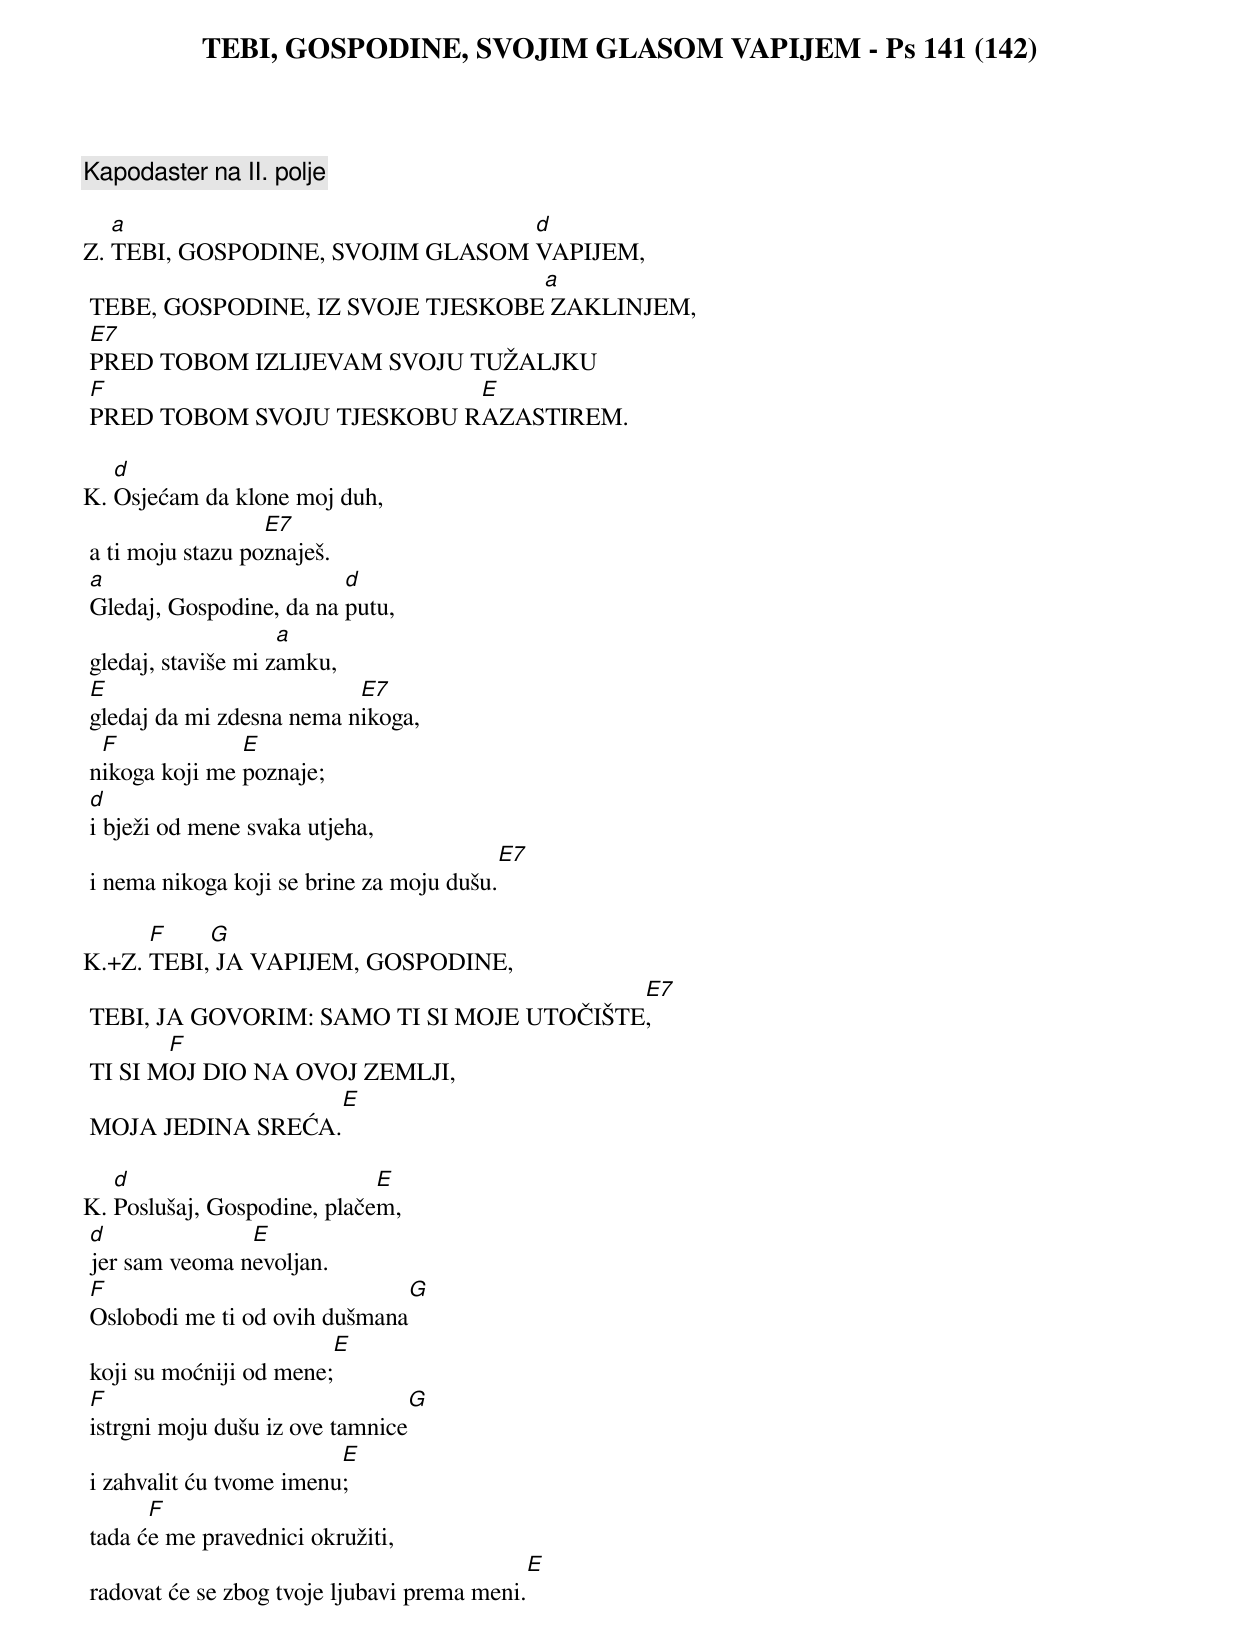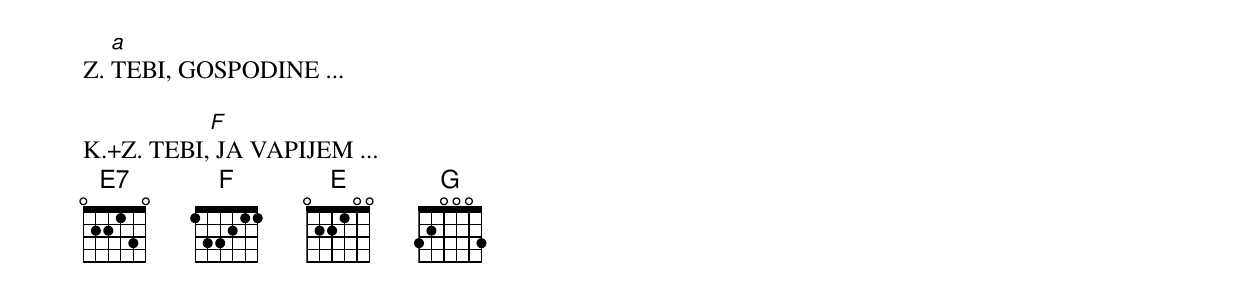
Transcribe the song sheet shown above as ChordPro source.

{title: TEBI, GOSPODINE, SVOJIM GLASOM VAPIJEM - Ps 141 (142)}

{comment: Kapodaster na II. polje}

Z.	[a]TEBI, GOSPODINE, SVOJIM GLASOM [d]VAPIJEM,
	TEBE, GOSPODINE, IZ SVOJE TJESKOBE[a] ZAKLINJEM,
	[E7]PRED TOBOM IZLIJEVAM SVOJU TUŽALJKU
	[F]PRED TOBOM SVOJU TJESKOBU R[E]AZASTIREM.

K.	[d]Osjećam da klone moj duh,
	a ti moju stazu po[E7]znaješ.
	[a]Gledaj, Gospodine, da na [d]putu,
	gledaj, staviše mi z[a]amku,
	[E]gledaj da mi zdesna nema n[E7]ikoga,
	n[F]ikoga koji me [E]poznaje;
	[d]i bježi od mene svaka utjeha,
	i nema nikoga koji se brine za moju dušu.[E7]

K.+Z.	[F]TEBI,[G] JA VAPIJEM, GOSPODINE,
	TEBI, JA GOVORIM: SAMO TI SI MOJE UTOČIŠTE[E7],
	TI SI M[F]OJ DIO NA OVOJ ZEMLJI,
	MOJA JEDINA SREĆA.[E]

K.	[d]Poslušaj, Gospodine, plače[E]m,
	[d]jer sam veoma n[E]evoljan.
	[F]Oslobodi me ti od ovih dušmana[G]
	koji su moćniji od mene;[E]
	[F]istrgni moju dušu iz ove tamnice[G]
	i zahvalit ću tvome imenu[E];
	tada ć[F]e me pravednici okružiti,
	radovat će se zbog tvoje ljubavi prema meni.[E]

Z.	[a]TEBI, GOSPODINE ...

K.+Z.	TEBI,[F] JA VAPIJEM ...
